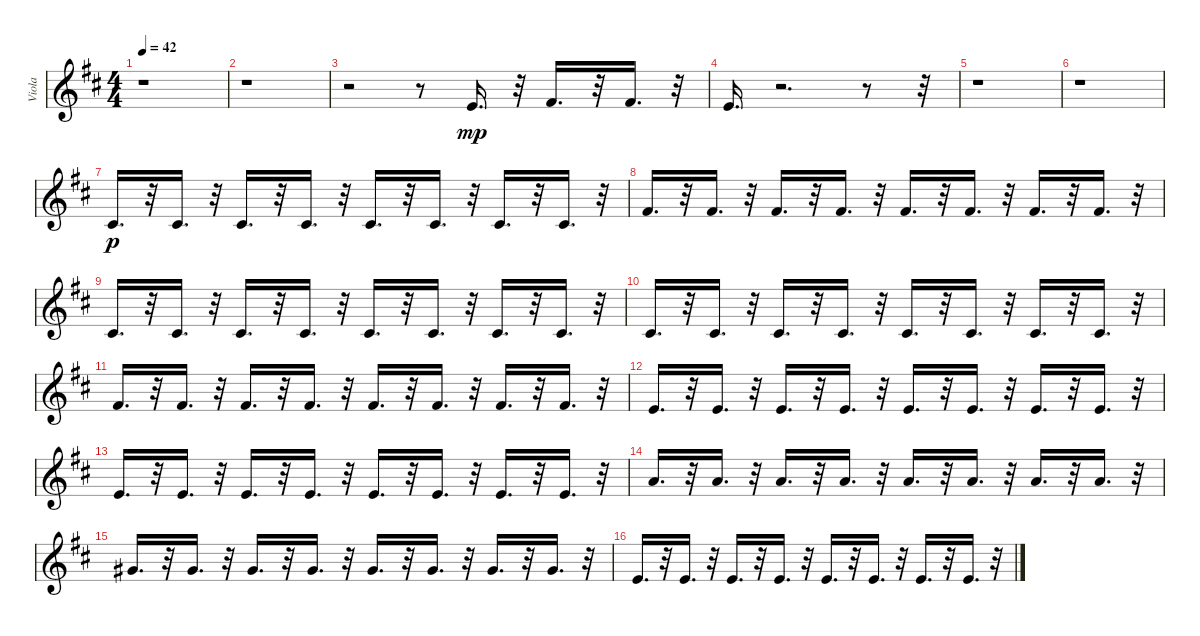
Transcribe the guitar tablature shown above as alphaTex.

\track ("Viola" "Viola") {instrument viola}
\staff {score}
\tuning (E4 B3 G3 D3 A2 E2) {hide}
\ts (4 4)
\tempo 42
\clef g2
\ks d
r.1{dy mp} |
r.1 |
r.2 r.8 0.1.16{d} r.32 2.1.16{d} r.32 2.1.16{d} r.32 |
0.1.16{d} r.2{d} r.8 r.32 |
r.1 |
r.1 |
2.2.16{d dy p} r.32 2.2.16{d} r.32 2.2.16{d} r.32 2.2.16{d} r.32 2.2.16{d} r.32 2.2.16{d} r.32 2.2.16{d} r.32 2.2.16{d} r.32 |
2.1.16{d} r.32 2.1.16{d} r.32 2.1.16{d} r.32 2.1.16{d} r.32 2.1.16{d} r.32 2.1.16{d} r.32 2.1.16{d} r.32 2.1.16{d} r.32 |
2.2.16{d} r.32 2.2.16{d} r.32 2.2.16{d} r.32 2.2.16{d} r.32 2.2.16{d} r.32 2.2.16{d} r.32 2.2.16{d} r.32 2.2.16{d} r.32 |
2.2.16{d} r.32 2.2.16{d} r.32 2.2.16{d} r.32 2.2.16{d} r.32 2.2.16{d} r.32 2.2.16{d} r.32 2.2.16{d} r.32 2.2.16{d} r.32 |
2.1.16{d} r.32 2.1.16{d} r.32 2.1.16{d} r.32 2.1.16{d} r.32 2.1.16{d} r.32 2.1.16{d} r.32 2.1.16{d} r.32 2.1.16{d} r.32 |
0.1.16{d} r.32 0.1.16{d} r.32 0.1.16{d} r.32 0.1.16{d} r.32 0.1.16{d} r.32 0.1.16{d} r.32 0.1.16{d} r.32 0.1.16{d} r.32 |
0.1.16{d} r.32 0.1.16{d} r.32 0.1.16{d} r.32 0.1.16{d} r.32 0.1.16{d} r.32 0.1.16{d} r.32 0.1.16{d} r.32 0.1.16{d} r.32 |
5.1.16{d} r.32 5.1.16{d} r.32 5.1.16{d} r.32 5.1.16{d} r.32 5.1.16{d} r.32 5.1.16{d} r.32 5.1.16{d} r.32 5.1.16{d} r.32 |
4.1.16{d} r.32 4.1.16{d} r.32 4.1.16{d} r.32 4.1.16{d} r.32 4.1.16{d} r.32 4.1.16{d} r.32 4.1.16{d} r.32 4.1.16{d} r.32 |
0.1.16{d} r.32 0.1.16{d} r.32 0.1.16{d} r.32 0.1.16{d} r.32 0.1.16{d} r.32 0.1.16{d} r.32 0.1.16{d} r.32 0.1.16{d} r.32
